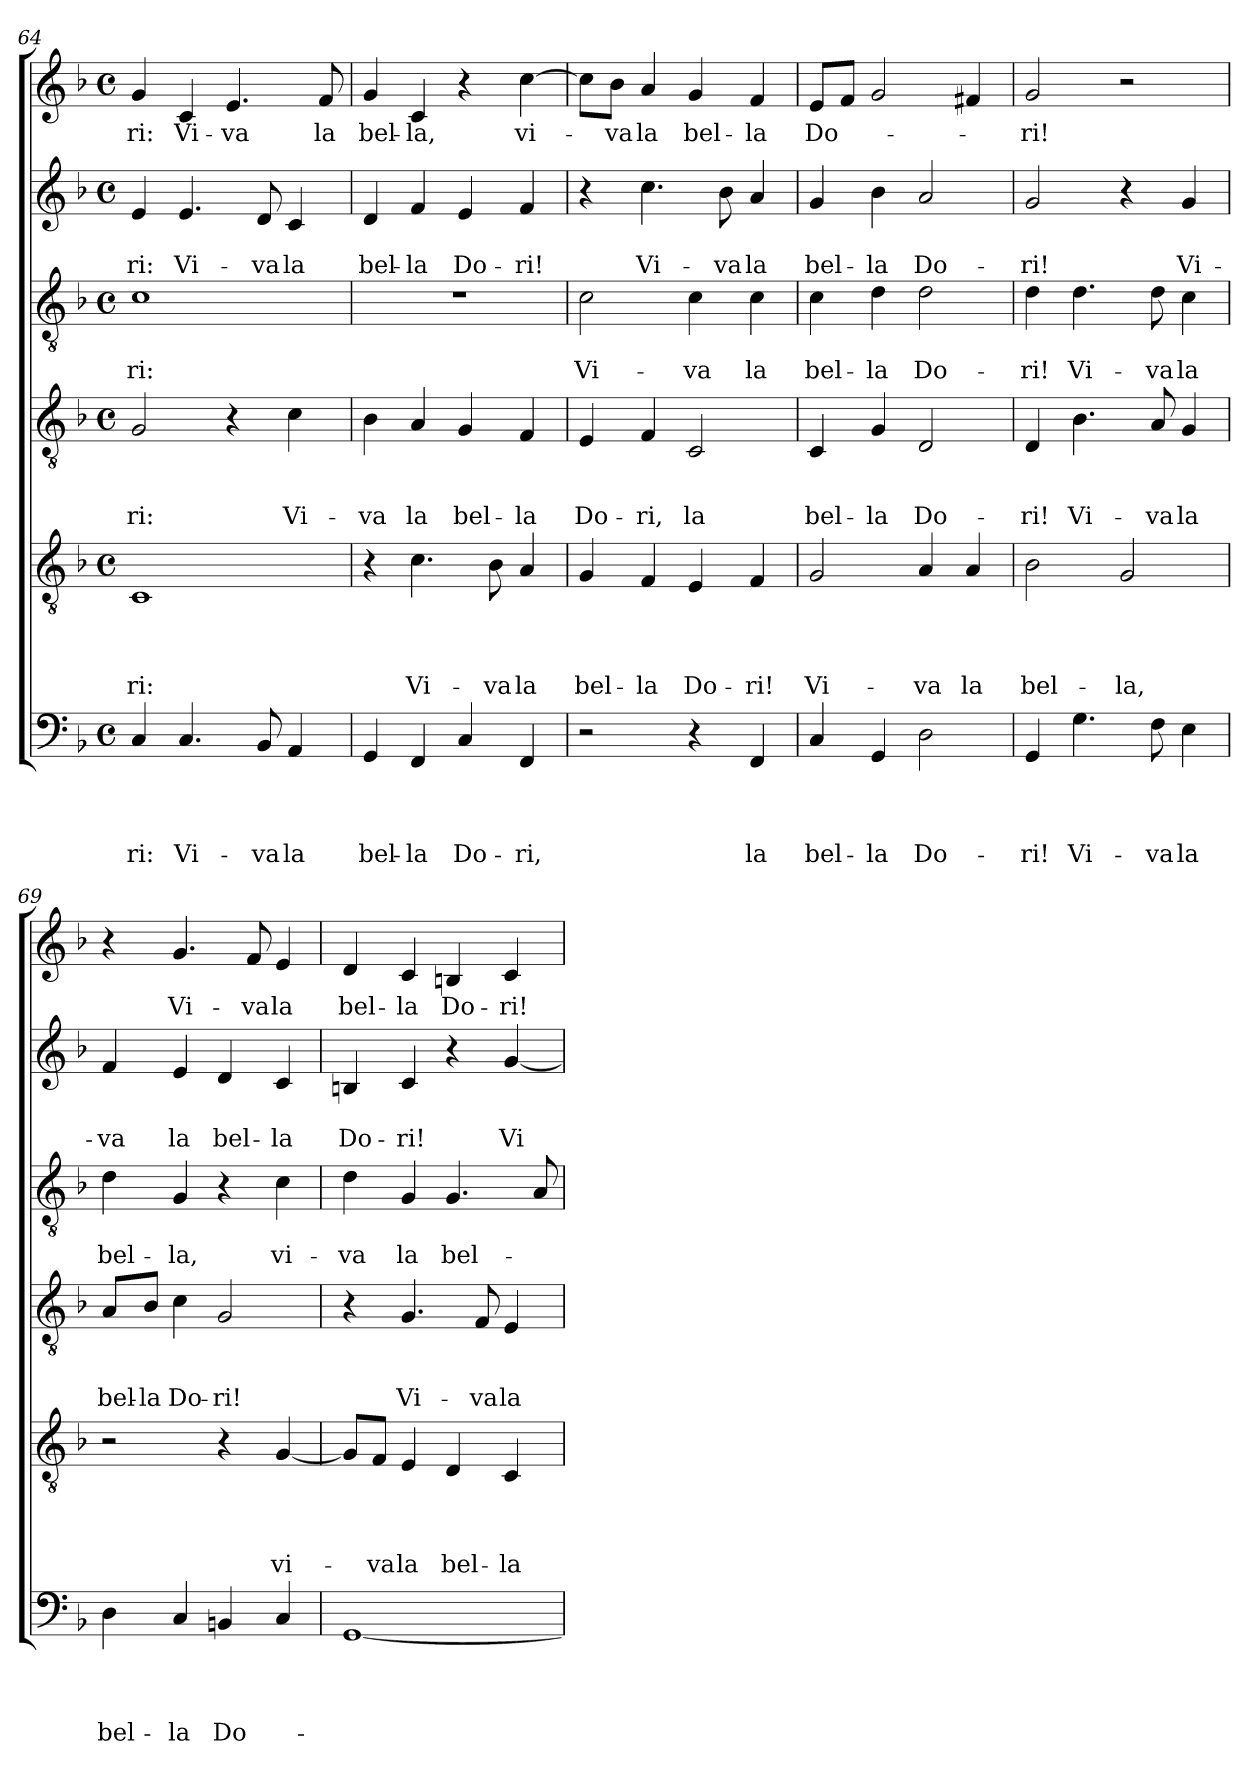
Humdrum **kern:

**kern	**text	**text	**text	**text	**kern	**text	**text	**text	**text	**kern	**text	**text	**text	**kern	**text	**text	**kern	**text	**text	**kern	**text
*part6	*part6	*part6	*part6	*part6	*part5	*part5	*part5	*part5	*part5	*part4	*part4	*part4	*part4	*part3	*part3	*part3	*part2	*part2	*part2	*part1	*part1
*staff6	*staff6	*staff6	*staff6	*staff6	*staff5	*staff5	*staff5	*staff5	*staff5	*staff4	*staff4	*staff4	*staff4	*staff3	*staff3	*staff3	*staff2	*staff2	*staff2	*staff1	*staff1
*clefF4	*	*	*	*	*clefGv2	*	*	*	*	*clefGv2	*	*	*	*clefGv2	*	*	*clefG2	*	*	*clefG2	*
*k[b-]	*	*	*	*	*k[b-]	*	*	*	*	*k[b-]	*	*	*	*k[b-]	*	*	*k[b-]	*	*	*k[b-]	*
*F:	*	*	*	*	*F:	*	*	*	*	*F:	*	*	*	*F:	*	*	*F:	*	*	*F:	*
*M4/4	*	*	*	*	*M4/4	*	*	*	*	*M4/4	*	*	*	*M4/4	*	*	*M4/4	*	*	*M4/4	*
*met(c)	*	*	*	*	*met(c)	*	*	*	*	*met(c)	*	*	*	*met(c)	*	*	*met(c)	*	*	*met(c)	*
=64	=64	=64	=64	=64	=64	=64	=64	=64	=64	=64	=64	=64	=64	=64	=64	=64	=64	=64	=64	=64	=64
!	!	!	!	!LO:LY:b	!	!	!	!	!LO:LY:b	!	!	!	!LO:LY:b	!	!	!LO:LY:b	!	!	!LO:LY:b	!	!LO:LY:b
4C/	.	.	.	-ri:	1C	.	.	.	-ri:	2G/	.	.	-ri:	1c	.	-ri:	4e/	.	-ri:	4g/	-ri:
!	!	!	!	!LO:LY:b	!	!	!	!	!	!	!	!	!	!	!	!	!	!	!LO:LY:b	!	!LO:LY:b
4.C/	.	.	.	Vi-	.	.	.	.	.	.	.	.	.	.	.	.	4.e/	.	Vi-	4c/	Vi-
!	!	!	!	!	!	!	!	!	!	!	!	!	!	!	!	!	!	!	!	!	!LO:LY:b
.	.	.	.	.	.	.	.	.	.	4r	.	.	.	.	.	.	.	.	.	4.e/	-va
!	!	!	!	!LO:LY:b	!	!	!	!	!	!	!	!	!	!	!	!	!	!	!LO:LY:b	!	!
8BB-/	.	.	.	-va	.	.	.	.	.	.	.	.	.	.	.	.	8d/	.	-va	.	.
!	!	!	!	!LO:LY:b	!	!	!	!	!	!	!	!	!LO:LY:b	!	!	!	!	!	!LO:LY:b	!	!
4AA/	.	.	.	la	.	.	.	.	.	4c\	.	.	Vi-	.	.	.	4c/	.	la	.	.
!	!	!	!	!	!	!	!	!	!	!	!	!	!	!	!	!	!	!	!	!	!LO:LY:b
.	.	.	.	.	.	.	.	.	.	.	.	.	.	.	.	.	.	.	.	8f/	la
!!LO:PB:g=z
=65	=65	=65	=65	=65	=65	=65	=65	=65	=65	=65	=65	=65	=65	=65	=65	=65	=65	=65	=65	=65	=65
!	!	!	!	!LO:LY:b	!	!	!	!	!	!	!	!	!LO:LY:b	!	!	!	!	!	!LO:LY:b	!	!LO:LY:b
4GG/	.	.	.	bel-	4r	.	.	.	.	4B-\	.	.	-va	1r	.	.	4d/	.	bel-	4g/	bel-
!	!	!	!	!LO:LY:b	!	!	!	!	!LO:LY:b	!	!	!	!LO:LY:b	!	!	!	!	!	!LO:LY:b	!	!LO:LY:b
4FF/	.	.	.	-la	4.c\	.	.	.	Vi-	4A/	.	.	la	.	.	.	4f/	.	-la	4c/	-la,
!	!	!	!	!LO:LY:b	!	!	!	!	!	!	!	!	!LO:LY:b	!	!	!	!	!	!LO:LY:b	!	!
4C/	.	.	.	Do-	.	.	.	.	.	4G/	.	.	bel-	.	.	.	4e/	.	Do-	4r	.
!	!	!	!	!	!	!	!	!	!LO:LY:b	!	!	!	!	!	!	!	!	!	!	!	!
.	.	.	.	.	8B-\	.	.	.	-va	.	.	.	.	.	.	.	.	.	.	.	.
!	!	!	!	!LO:LY:b	!	!	!	!	!LO:LY:b	!	!	!	!LO:LY:b	!	!	!	!	!	!LO:LY:b	!	!LO:LY:b
4FF/	.	.	.	-ri,	4A/	.	.	.	la	4F/	.	.	-la	.	.	.	4f/	.	-ri!	[4cc\	vi-
=66	=66	=66	=66	=66	=66	=66	=66	=66	=66	=66	=66	=66	=66	=66	=66	=66	=66	=66	=66	=66	=66
!	!	!	!	!	!	!	!	!	!LO:LY:b	!	!	!	!LO:LY:b	!	!	!LO:LY:b	!	!	!	!	!
2r	.	.	.	.	4G/	.	.	.	bel-	4E/	.	.	Do-	2c\	.	Vi-	4r	.	.	8cc\L]	.
!	!	!	!	!	!	!	!	!	!	!	!	!	!	!	!	!	!	!	!	!	!LO:LY:b
.	.	.	.	.	.	.	.	.	.	.	.	.	.	.	.	.	.	.	.	8b-\J	-va
!	!	!	!	!	!	!	!	!	!LO:LY:b	!	!	!	!LO:LY:b	!	!	!	!	!	!LO:LY:b	!	!LO:LY:b
.	.	.	.	.	4F/	.	.	.	-la	4F/	.	.	-ri,	.	.	.	4.cc\	.	Vi-	4a/	la
!	!	!	!	!	!	!	!	!	!LO:LY:b	!	!	!	!LO:LY:b	!	!	!LO:LY:b	!	!	!	!	!LO:LY:b
4r	.	.	.	.	4E/	.	.	.	Do-	2C/	.	.	la	4c\	.	-va	.	.	.	4g/	bel-
!	!	!	!	!	!	!	!	!	!	!	!	!	!	!	!	!	!	!	!LO:LY:b	!	!
.	.	.	.	.	.	.	.	.	.	.	.	.	.	.	.	.	8b-\	.	-va	.	.
!	!	!	!	!LO:LY:b	!	!	!	!	!LO:LY:b	!	!	!	!	!	!	!LO:LY:b	!	!	!LO:LY:b	!	!LO:LY:b
4FF/	.	.	.	la	4F/	.	.	.	-ri!	.	.	.	.	4c\	.	la	4a/	.	la	4f/	-la
=67	=67	=67	=67	=67	=67	=67	=67	=67	=67	=67	=67	=67	=67	=67	=67	=67	=67	=67	=67	=67	=67
!	!	!	!	!LO:LY:b	!	!	!	!	!LO:LY:b	!	!	!	!LO:LY:b	!	!	!LO:LY:b	!	!	!LO:LY:b	!	!LO:LY:b
4C/	.	.	.	bel-	2G/	.	.	.	Vi-	4C/	.	.	bel-	4c\	.	bel-	4g/	.	bel-	8e/L	Do-
.	.	.	.	.	.	.	.	.	.	.	.	.	.	.	.	.	.	.	.	8f/J	.
!	!	!	!	!LO:LY:b	!	!	!	!	!	!	!	!	!LO:LY:b	!	!	!LO:LY:b	!	!	!LO:LY:b	!	!
4GG/	.	.	.	-la	.	.	.	.	.	4G/	.	.	-la	4d\	.	-la	4b-\	.	-la	2g/	.
!	!	!	!	!LO:LY:b	!	!	!	!	!LO:LY:b	!	!	!	!LO:LY:b	!	!	!LO:LY:b	!	!	!LO:LY:b	!	!
2D\	.	.	.	Do-	4A/	.	.	.	-va	2D/	.	.	Do-	2d\	.	Do-	2a/	.	Do-	.	.
!	!	!	!	!	!	!	!	!	!LO:LY:b	!	!	!	!	!	!	!	!	!	!	!	!
.	.	.	.	.	4A/	.	.	.	la	.	.	.	.	.	.	.	.	.	.	4f#X/	.
=68	=68	=68	=68	=68	=68	=68	=68	=68	=68	=68	=68	=68	=68	=68	=68	=68	=68	=68	=68	=68	=68
!	!	!	!	!LO:LY:b	!	!	!	!	!LO:LY:b	!	!	!	!LO:LY:b	!	!	!LO:LY:b	!	!	!LO:LY:b	!	!LO:LY:b
4GG/	.	.	.	-ri!	2B-\	.	.	.	bel-	4D/	.	.	-ri!	4d\	.	-ri!	2g/	.	-ri!	2g/	-ri!
!	!	!	!	!LO:LY:b	!	!	!	!	!	!	!	!	!LO:LY:b	!	!	!LO:LY:b	!	!	!	!	!
4.G\	.	.	.	Vi-	.	.	.	.	.	4.B-\	.	.	Vi-	4.d\	.	Vi-	.	.	.	.	.
!	!	!	!	!	!	!	!	!	!LO:LY:b	!	!	!	!	!	!	!	!	!	!	!	!
.	.	.	.	.	2G/	.	.	.	-la,	.	.	.	.	.	.	.	4r	.	.	2r	.
!	!	!	!	!LO:LY:b	!	!	!	!	!	!	!	!	!LO:LY:b	!	!	!LO:LY:b	!	!	!	!	!
8F\	.	.	.	-va	.	.	.	.	.	8A/	.	.	-va	8d\	.	-va	.	.	.	.	.
!	!	!	!	!LO:LY:b	!	!	!	!	!	!	!	!	!LO:LY:b	!	!	!LO:LY:b	!	!	!LO:LY:b	!	!
4E\	.	.	.	la	.	.	.	.	.	4G/	.	.	la	4c\	.	la	4g/	.	Vi-	.	.
=69	=69	=69	=69	=69	=69	=69	=69	=69	=69	=69	=69	=69	=69	=69	=69	=69	=69	=69	=69	=69	=69
!	!	!	!	!LO:LY:b	!	!	!	!	!	!	!	!	!LO:LY:b	!	!	!LO:LY:b	!	!	!LO:LY:b	!	!
4D\	.	.	.	bel-	2r	.	.	.	.	8A/L	.	.	bel-	4d\	.	bel-	4f/	.	-va	4r	.
!	!	!	!	!	!	!	!	!	!	!	!	!	!LO:LY:b	!	!	!	!	!	!	!	!
.	.	.	.	.	.	.	.	.	.	8B-/J	.	.	-la	.	.	.	.	.	.	.	.
!	!	!	!	!LO:LY:b	!	!	!	!	!	!	!	!	!LO:LY:b	!	!	!LO:LY:b	!	!	!LO:LY:b	!	!LO:LY:b
4C/	.	.	.	-la	.	.	.	.	.	4c\	.	.	Do-	4G/	.	-la,	4e/	.	la	4.g/	Vi-
!	!	!	!	!LO:LY:b	!	!	!	!	!	!	!	!	!LO:LY:b	!	!	!	!	!	!LO:LY:b	!	!
4BBn/	.	.	.	Do-	4r	.	.	.	.	2G/	.	.	-ri!	4r	.	.	4d/	.	bel-	.	.
!	!	!	!	!	!	!	!	!	!	!	!	!	!	!	!	!	!	!	!	!	!LO:LY:b
.	.	.	.	.	.	.	.	.	.	.	.	.	.	.	.	.	.	.	.	8f/	-va
!	!	!	!	!	!	!	!	!	!LO:LY:b	!	!	!	!	!	!	!LO:LY:b	!	!	!LO:LY:b	!	!LO:LY:b
4C/	.	.	.	.	[4G/	.	.	.	vi-	.	.	.	.	4c\	.	vi-	4c/	.	-la	4e/	la
=70	=70	=70	=70	=70	=70	=70	=70	=70	=70	=70	=70	=70	=70	=70	=70	=70	=70	=70	=70	=70	=70
!	!	!	!	!	!	!	!	!	!	!	!	!	!	!	!	!LO:LY:b	!	!	!LO:LY:b	!	!LO:LY:b
[1GG	.	.	.	.	8G/L]	.	.	.	.	4r	.	.	.	4d\	.	-va	4Bn/	.	Do-	4d/	bel-
!	!	!	!	!	!	!	!	!	!LO:LY:b	!	!	!	!	!	!	!	!	!	!	!	!
.	.	.	.	.	8F/J	.	.	.	-va	.	.	.	.	.	.	.	.	.	.	.	.
!	!	!	!	!	!	!	!	!	!LO:LY:b	!	!	!	!LO:LY:b	!	!	!LO:LY:b	!	!	!LO:LY:b	!	!LO:LY:b
.	.	.	.	.	4E/	.	.	.	la	4.G/	.	.	Vi-	4G/	.	la	4c/	.	-ri!	4c/	-la
!	!	!	!	!	!	!	!	!	!LO:LY:b	!	!	!	!	!	!	!LO:LY:b	!	!	!	!	!LO:LY:b
.	.	.	.	.	4D/	.	.	.	bel-	.	.	.	.	4.G/	.	bel-	4r	.	.	4Bn/	Do-
!	!	!	!	!	!	!	!	!	!	!	!	!	!LO:LY:b	!	!	!	!	!	!	!	!
.	.	.	.	.	.	.	.	.	.	8F/	.	.	-va	.	.	.	.	.	.	.	.
!	!	!	!	!	!	!	!	!	!LO:LY:b	!	!	!	!LO:LY:b	!	!	!	!	!	!LO:LY:b	!	!LO:LY:b
.	.	.	.	.	4C/	.	.	.	-la	4E/	.	.	la	.	.	.	[4g/	.	Vi-	4c/	-ri!
.	.	.	.	.	.	.	.	.	.	.	.	.	.	8A/	.	.	.	.	.	.	.
=	=	=	=	=	=	=	=	=	=	=	=	=	=	=	=	=	=	=	=	=	=
*-	*-	*-	*-	*-	*-	*-	*-	*-	*-	*-	*-	*-	*-	*-	*-	*-	*-	*-	*-	*-	*-
